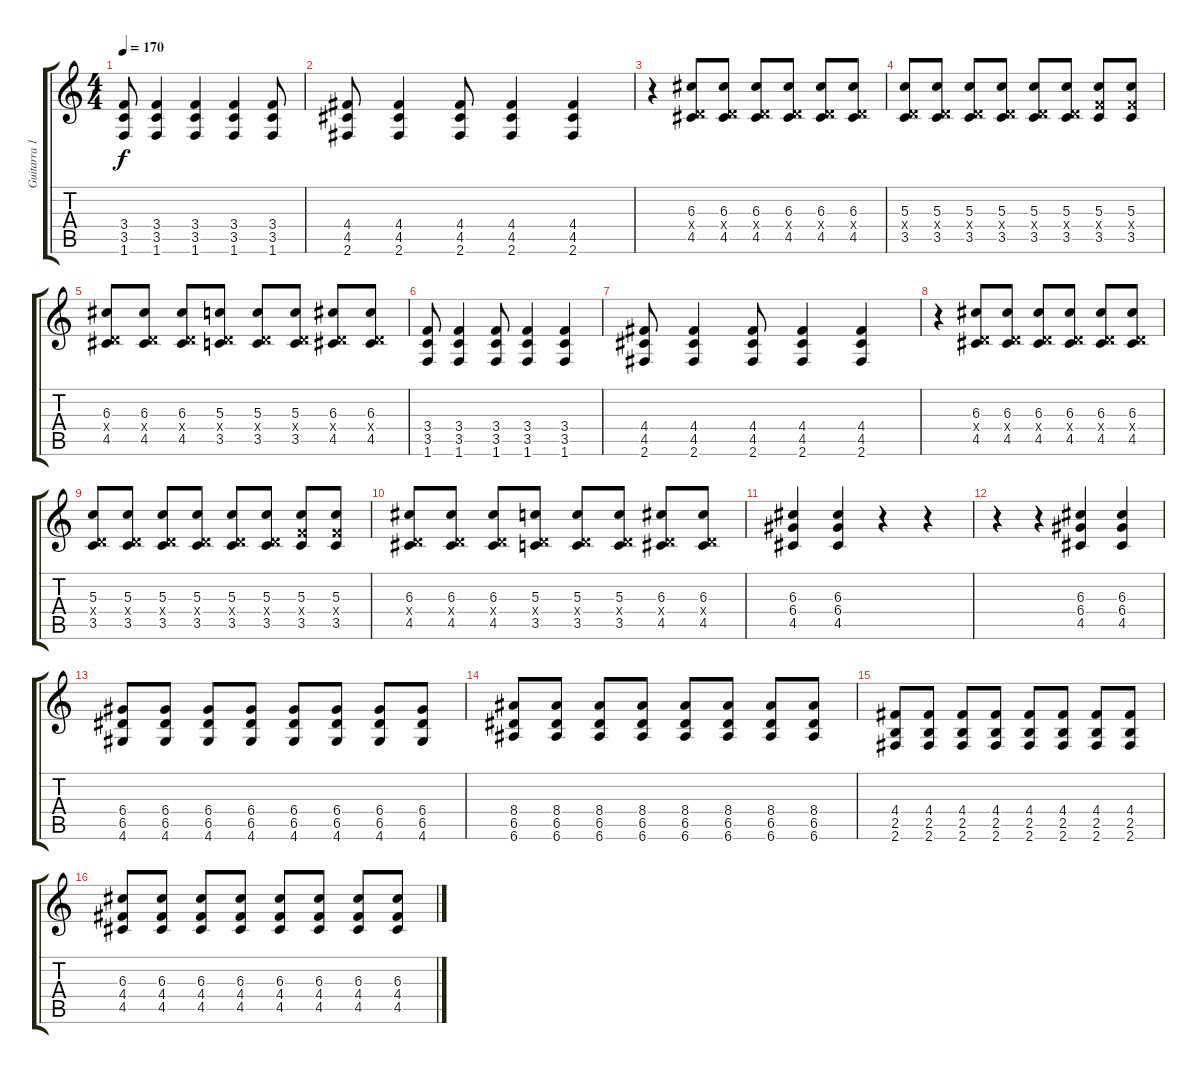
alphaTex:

\track ("Guitarra 1" "Guitarra 1") {instrument distortionguitar}
\staff {score tabs}
\tuning (E4 B3 G3 D3 A2 E2) {hide}
\ts (4 4)
\tempo 170
\clef g2
\ks c
(3.4 3.5 1.6).8{dy f} (3.4 3.5 1.6).4 (3.4 3.5 1.6).4 (3.4 3.5 1.6).4 (3.4 3.5 1.6).8 |
(4.4 4.5 2.6).8 (4.4 4.5 2.6).4 (4.4 4.5 2.6).8 (4.4 4.5 2.6).4 (4.4 4.5 2.6).4 |
r.4 (6.3 0.4{x} 4.5).8 (6.3 0.4{x} 4.5).8 (6.3 0.4{x} 4.5).8 (6.3 0.4{x} 4.5).8 (6.3 0.4{x} 4.5).8 (6.3 0.4{x} 4.5).8 |
(5.3 0.4{x} 3.5).8 (5.3 0.4{x} 3.5).8 (5.3 0.4{x} 3.5).8 (5.3 0.4{x} 3.5).8 (5.3 0.4{x} 3.5).8 (5.3 0.4{x} 3.5).8 (5.3 3.4{x} 3.5).8 (5.3 3.4{x} 3.5).8 |
(6.3 0.4{x} 4.5).8 (6.3 0.4{x} 4.5).8 (6.3 0.4{x} 4.5).8 (5.3 0.4{x} 3.5).8 (5.3 0.4{x} 3.5).8 (5.3 0.4{x} 3.5).8 (6.3 0.4{x} 4.5).8 (6.3 0.4{x} 4.5).8 |
(3.4 3.5 1.6).8 (3.4 3.5 1.6).4 (3.4 3.5 1.6).8 (3.4 3.5 1.6).4 (3.4 3.5 1.6).4 |
(4.4 4.5 2.6).8 (4.4 4.5 2.6).4 (4.4 4.5 2.6).8 (4.4 4.5 2.6).4 (4.4 4.5 2.6).4 |
r.4 (6.3 0.4{x} 4.5).8 (6.3 0.4{x} 4.5).8 (6.3 0.4{x} 4.5).8 (6.3 0.4{x} 4.5).8 (6.3 0.4{x} 4.5).8 (6.3 0.4{x} 4.5).8 |
(5.3 0.4{x} 3.5).8 (5.3 0.4{x} 3.5).8 (5.3 0.4{x} 3.5).8 (5.3 0.4{x} 3.5).8 (5.3 0.4{x} 3.5).8 (5.3 0.4{x} 3.5).8 (5.3 3.4{x} 3.5).8 (5.3 3.4{x} 3.5).8 |
(6.3 0.4{x} 4.5).8 (6.3 0.4{x} 4.5).8 (6.3 0.4{x} 4.5).8 (5.3 0.4{x} 3.5).8 (5.3 0.4{x} 3.5).8 (5.3 0.4{x} 3.5).8 (6.3 0.4{x} 4.5).8 (6.3 0.4{x} 4.5).8 |
(6.3 6.4 4.5).4 (6.3 6.4 4.5).4 r.4 r.4 |
r.4 r.4 (6.3 6.4 4.5).4 (6.3 6.4 4.5).4 |
(6.4 6.5 4.6).8 (6.4 6.5 4.6).8 (6.4 6.5 4.6).8 (6.4 6.5 4.6).8 (6.4 6.5 4.6).8 (6.4 6.5 4.6).8 (6.4 6.5 4.6).8 (6.4 6.5 4.6).8 |
(8.4 6.5 6.6).8 (8.4 6.5 6.6).8 (8.4 6.5 6.6).8 (8.4 6.5 6.6).8 (8.4 6.5 6.6).8 (8.4 6.5 6.6).8 (8.4 6.5 6.6).8 (8.4 6.5 6.6).8 |
(4.4 2.5 2.6).8 (4.4 2.5 2.6).8 (4.4 2.5 2.6).8 (4.4 2.5 2.6).8 (4.4 2.5 2.6).8 (4.4 2.5 2.6).8 (4.4 2.5 2.6).8 (4.4 2.5 2.6).8 |
(6.3 4.4 4.5).8 (6.3 4.4 4.5).8 (6.3 4.4 4.5).8 (6.3 4.4 4.5).8 (6.3 4.4 4.5).8 (6.3 4.4 4.5).8 (6.3 4.4 4.5).8 (6.3 4.4 4.5).8
